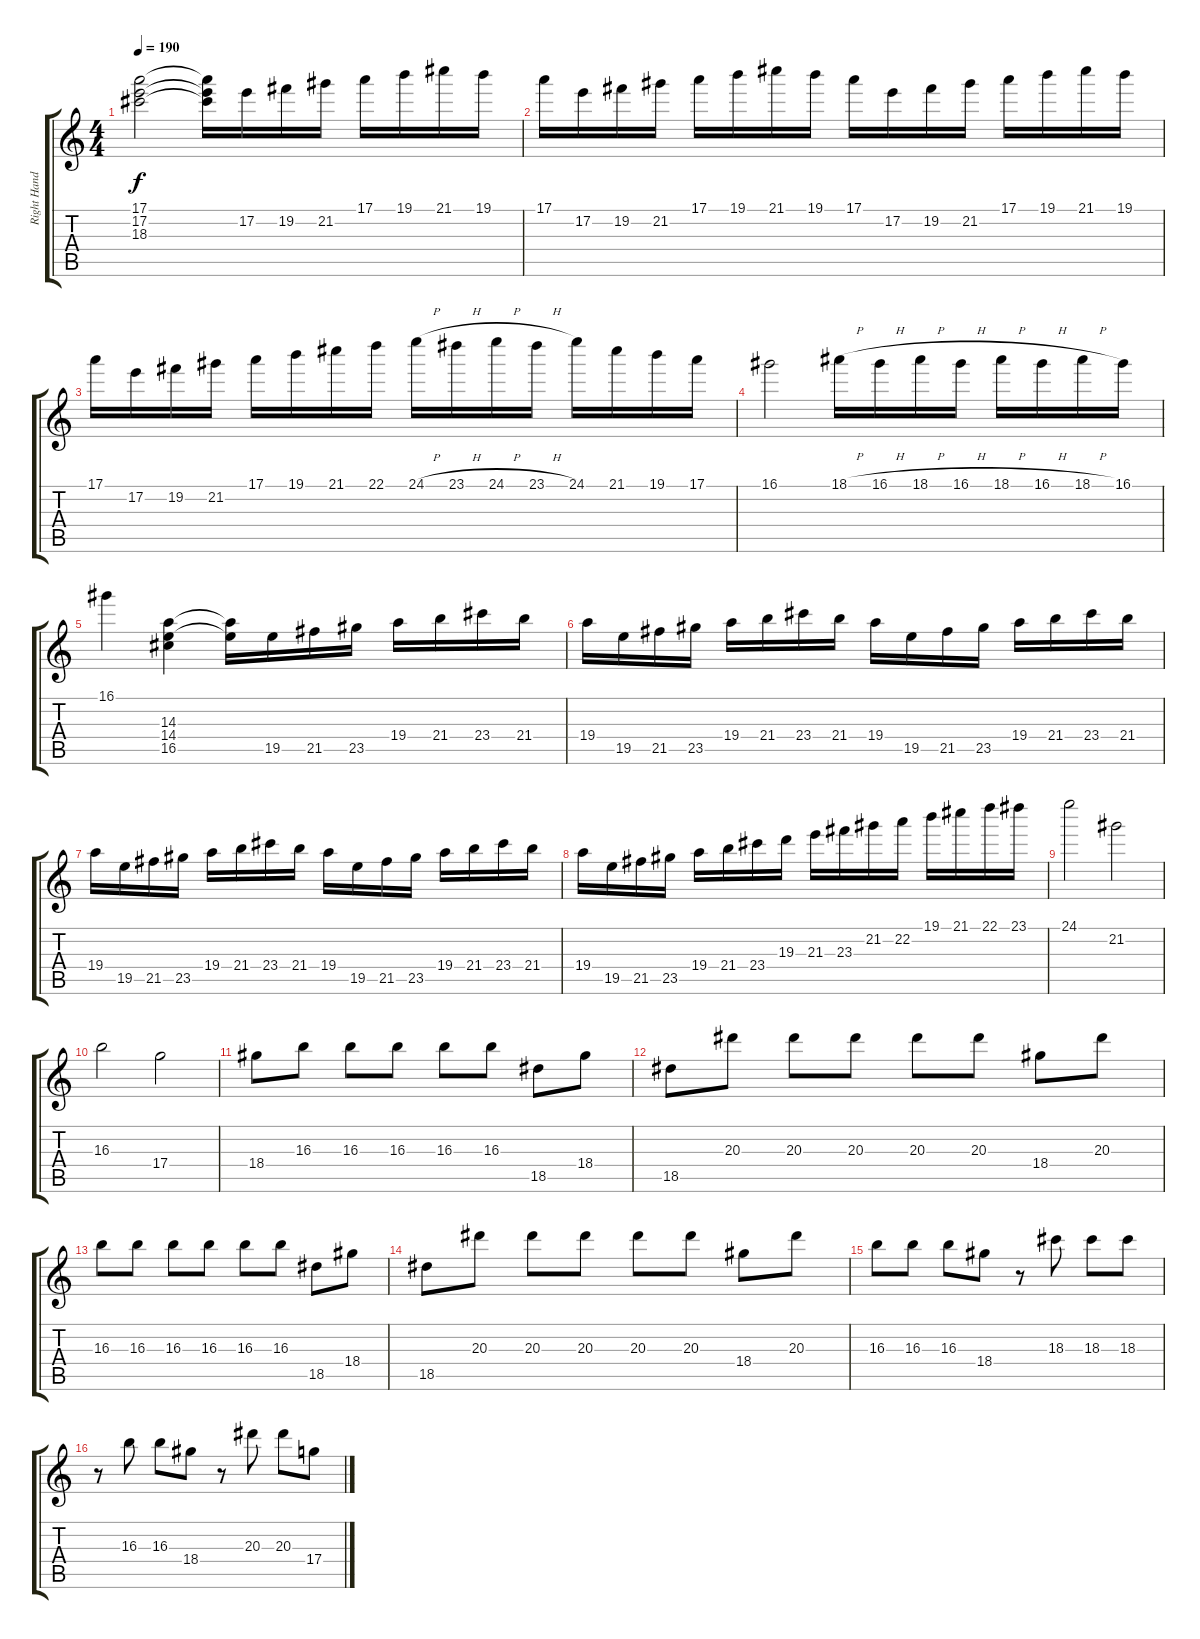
\track ("Right Hand" "Right Hand") {instrument distortionguitar}
\staff {score tabs}
\tuning (E4 B3 G3 D3 A2 E2) {hide}
\ts (4 4)
\tempo 190
\clef g2
\ks c
(17.1 17.2 18.3).2{dy f} (17.1{t} 17.2{t} 18.3{t}).16 17.2.16 19.2.16 21.2.16 17.1.16 19.1.16 21.1.16 19.1.16 |
17.1.16 17.2.16 19.2.16 21.2.16 17.1.16 19.1.16 21.1.16 19.1.16 17.1.16 17.2.16 19.2.16 21.2.16 17.1.16 19.1.16 21.1.16 19.1.16 |
17.1.16 17.2.16 19.2.16 21.2.16 17.1.16 19.1.16 21.1.16 22.1.16 24.1{h}.16 23.1{h}.16 24.1{h}.16 23.1{h}.16 24.1.16 21.1.16 19.1.16 17.1.16 |
16.1.2 18.1{h}.16 16.1{h}.16 18.1{h}.16 16.1{h}.16 18.1{h}.16 16.1{h}.16 18.1{h}.16 16.1.16 |
16.1.4 (14.3 14.4 16.5).4 (14.3{t} 14.4{t}).16 19.5.16 21.5.16 23.5.16 19.4.16 21.4.16 23.4.16 21.4.16 |
19.4.16 19.5.16 21.5.16 23.5.16 19.4.16 21.4.16 23.4.16 21.4.16 19.4.16 19.5.16 21.5.16 23.5.16 19.4.16 21.4.16 23.4.16 21.4.16 |
19.4.16 19.5.16 21.5.16 23.5.16 19.4.16 21.4.16 23.4.16 21.4.16 19.4.16 19.5.16 21.5.16 23.5.16 19.4.16 21.4.16 23.4.16 21.4.16 |
19.4.16 19.5.16 21.5.16 23.5.16 19.4.16 21.4.16 23.4.16 19.3.16 21.3.16 23.3.16 21.2.16 22.2.16 19.1.16 21.1.16 22.1.16 23.1.16 |
24.1.2 21.2.2 |
16.3.2 17.4.2 |
18.4.8 16.3.8 16.3.8 16.3.8 16.3.8 16.3.8 18.5.8 18.4.8 |
18.5.8 20.3.8 20.3.8 20.3.8 20.3.8 20.3.8 18.4.8 20.3.8 |
16.3.8 16.3.8 16.3.8 16.3.8 16.3.8 16.3.8 18.5.8 18.4.8 |
18.5.8 20.3.8 20.3.8 20.3.8 20.3.8 20.3.8 18.4.8 20.3.8 |
16.3.8 16.3.8 16.3.8 18.4.8 r.8 18.3.8 18.3.8 18.3.8 |
r.8 16.3.8 16.3.8 18.4.8 r.8 20.3.8 20.3.8 17.4.8
